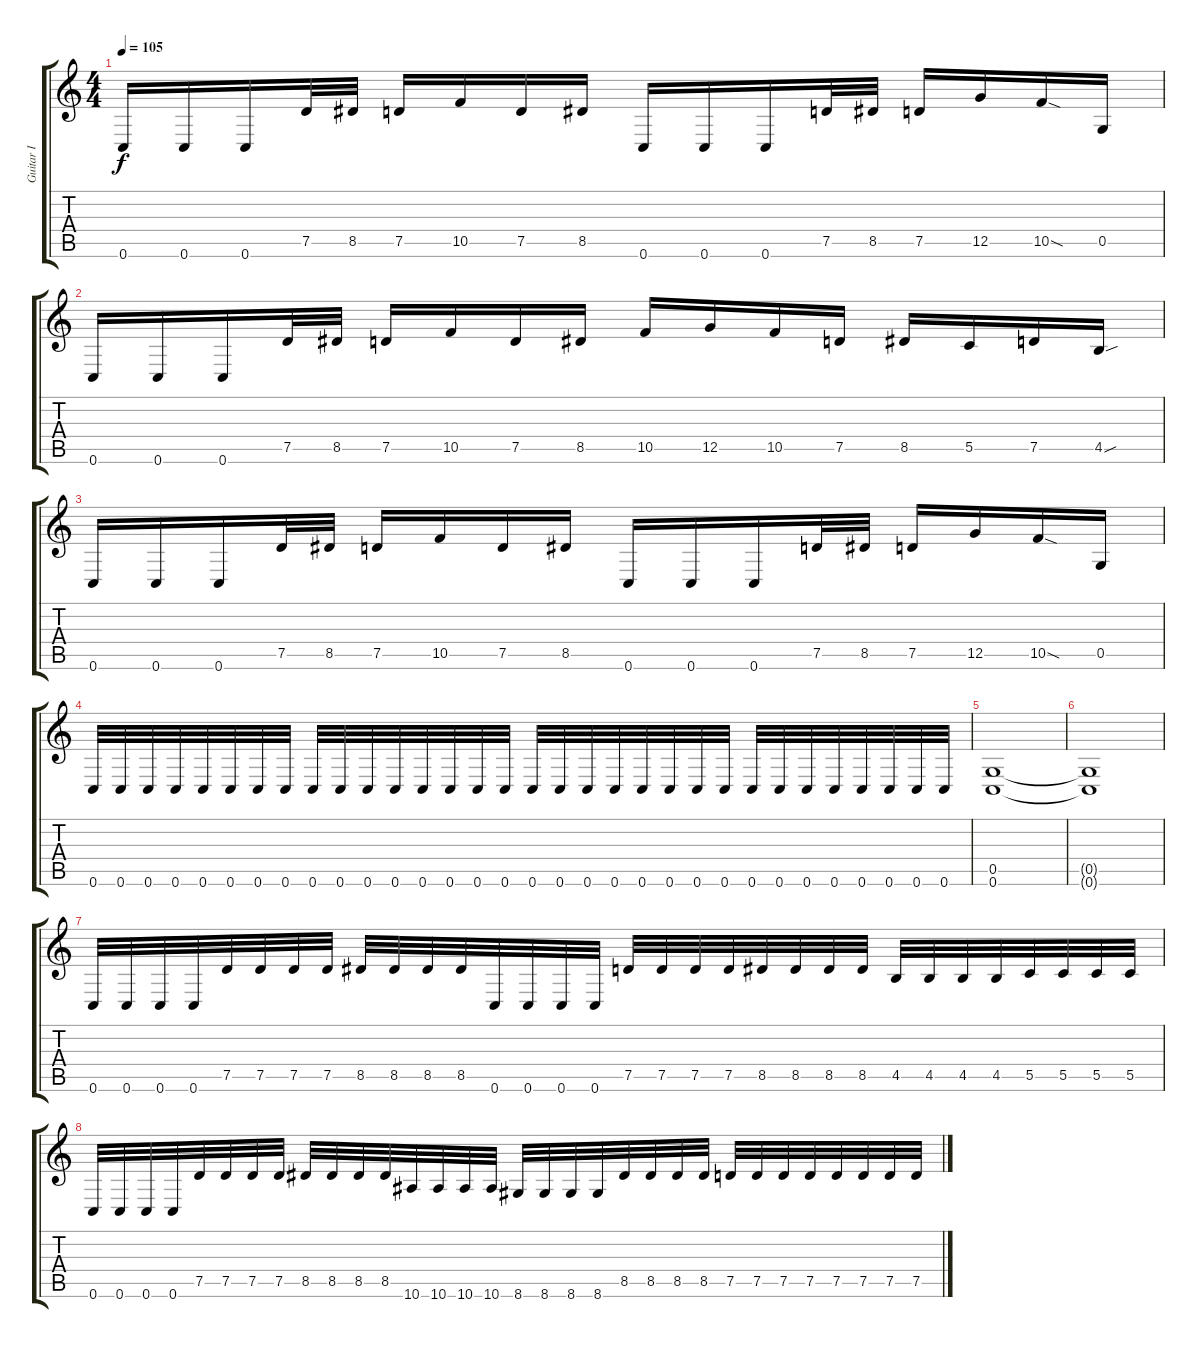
\track ("Guitar I" "Guitar I") {instrument overdrivenguitar}
\staff {score tabs}
\tuning (D4 A3 F3 C3 G2 C2) {hide}
\ts (4 4)
\tempo 105
\clef g2
\ks c
0.6.16{dy f} 0.6.16 0.6.16 7.5.32 8.5.32 7.5.16 10.5.16 7.5.16 8.5.16 0.6.16 0.6.16 0.6.16 7.5.32 8.5.32 7.5.16 12.5.16 10.5{sod}.16 0.5.16 |
0.6.16 0.6.16 0.6.16 7.5.32 8.5.32 7.5.16 10.5.16 7.5.16 8.5.16 10.5.16 12.5.16 10.5.16 7.5.16 8.5.16 5.5.16 7.5.16 4.5{sou}.16 |
0.6.16 0.6.16 0.6.16 7.5.32 8.5.32 7.5.16 10.5.16 7.5.16 8.5.16 0.6.16 0.6.16 0.6.16 7.5.32 8.5.32 7.5.16 12.5.16 10.5{sod}.16 0.5.16 |
0.6.32 0.6.32 0.6.32 0.6.32 0.6.32 0.6.32 0.6.32 0.6.32 0.6.32 0.6.32 0.6.32 0.6.32 0.6.32 0.6.32 0.6.32 0.6.32 0.6.32 0.6.32 0.6.32 0.6.32 0.6.32 0.6.32 0.6.32 0.6.32 0.6.32 0.6.32 0.6.32 0.6.32 0.6.32 0.6.32 0.6.32 0.6.32 |
(0.5 0.6).1 |
(0.5{t} 0.6{t}).1 |
0.6.32 0.6.32 0.6.32 0.6.32 7.5.32 7.5.32 7.5.32 7.5.32 8.5.32 8.5.32 8.5.32 8.5.32 0.6.32 0.6.32 0.6.32 0.6.32 7.5.32 7.5.32 7.5.32 7.5.32 8.5.32 8.5.32 8.5.32 8.5.32 4.5.32 4.5.32 4.5.32 4.5.32 5.5.32 5.5.32 5.5.32 5.5.32 |
0.6.32 0.6.32 0.6.32 0.6.32 7.5.32 7.5.32 7.5.32 7.5.32 8.5.32 8.5.32 8.5.32 8.5.32 10.6.32 10.6.32 10.6.32 10.6.32 8.6.32 8.6.32 8.6.32 8.6.32 8.5.32 8.5.32 8.5.32 8.5.32 7.5.32 7.5.32 7.5.32 7.5.32 7.5.32 7.5.32 7.5.32 7.5.32
